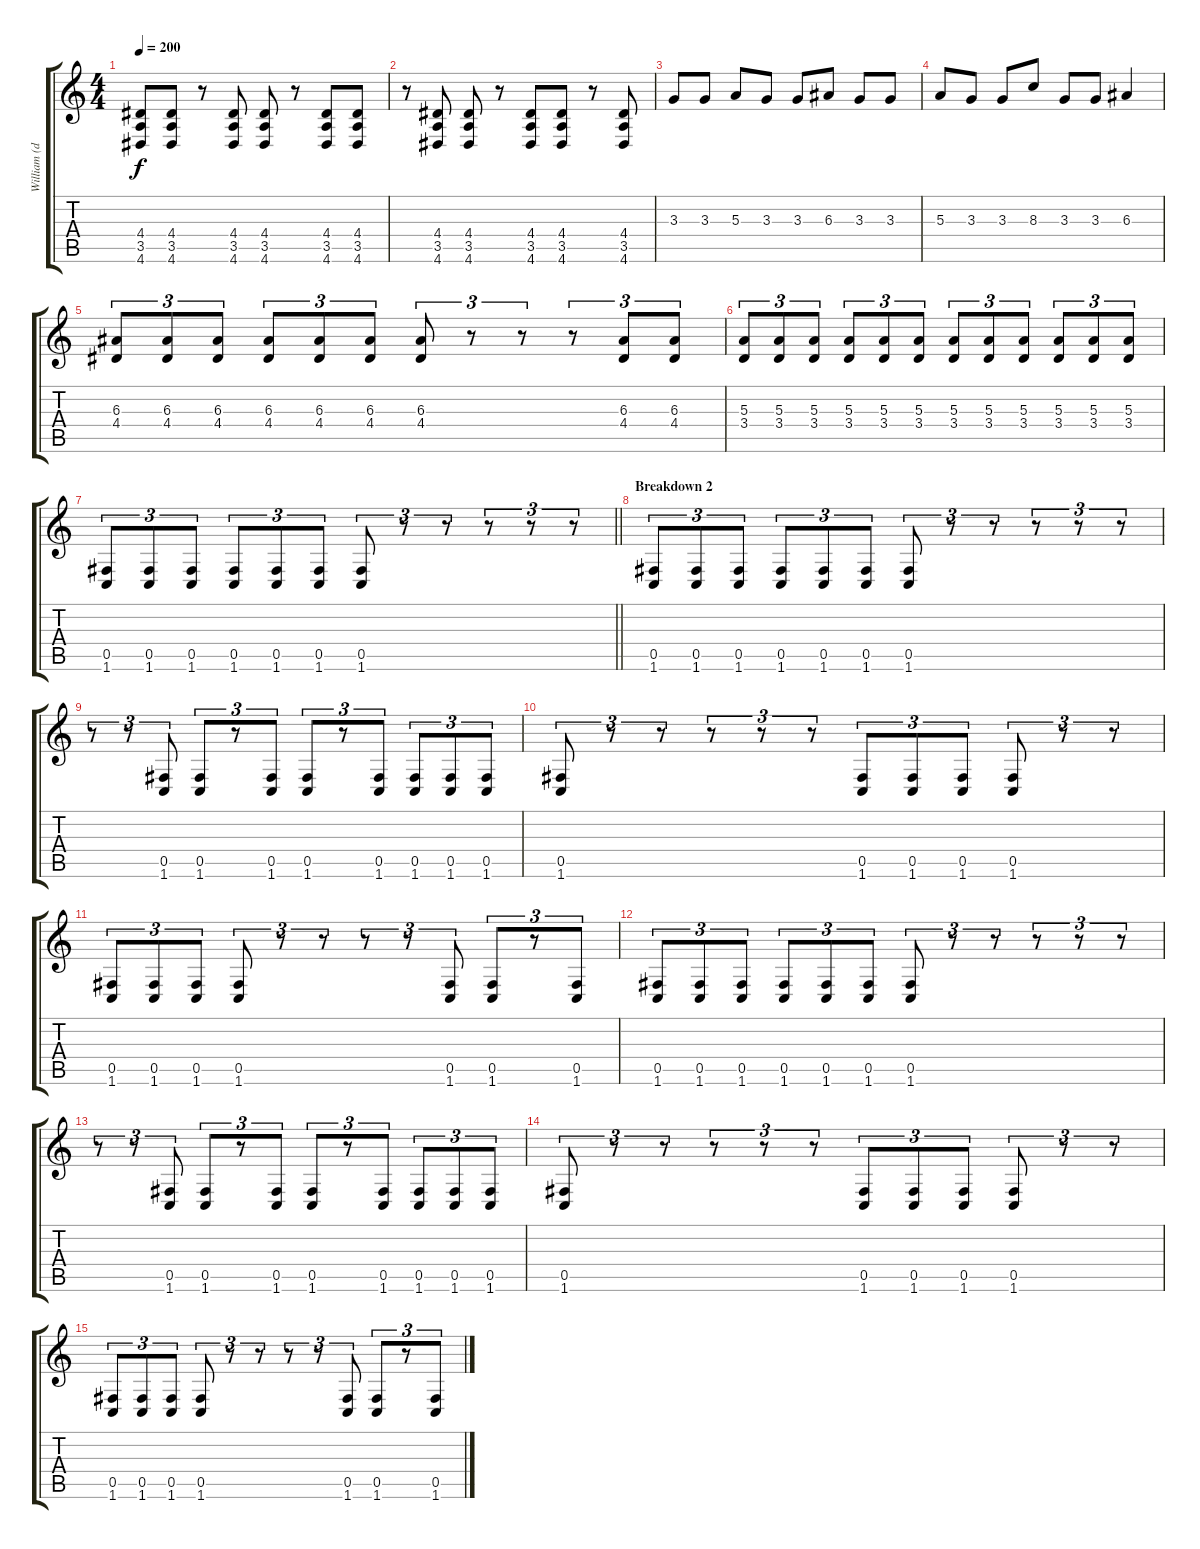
\track ("William (dist)" "William (d") {instrument distortionguitar}
\staff {score tabs}
\tuning (Db4 Ab3 E3 B2 Gb2 B1) {hide}
\ts (4 4)
\tempo 200
\clef g2
\ks c
(4.4 3.5 4.6).8{dy f} (4.4 3.5 4.6).8 r.8 (4.4 3.5 4.6).8 (4.4 3.5 4.6).8 r.8 (4.4 3.5 4.6).8 (4.4 3.5 4.6).8 |
r.8 (4.4 3.5 4.6).8 (4.4 3.5 4.6).8 r.8 (4.4 3.5 4.6).8 (4.4 3.5 4.6).8 r.8 (4.4 3.5 4.6).8 |
3.3.8 3.3.8 5.3.8 3.3.8 3.3.8 6.3.8 3.3.8 3.3.8 |
5.3.8 3.3.8 3.3.8 8.3.8 3.3.8 3.3.8 6.3.4 |
(6.3 4.4).8{tu (3 2)} (6.3 4.4).8{tu (3 2)} (6.3 4.4).8{tu (3 2)} (6.3 4.4).8{tu (3 2)} (6.3 4.4).8{tu (3 2)} (6.3 4.4).8{tu (3 2)} (6.3 4.4).8{tu (3 2)} r.8{tu (3 2)} r.8{tu (3 2)} r.8{tu (3 2)} (6.3 4.4).8{tu (3 2)} (6.3 4.4).8{tu (3 2)} |
(5.3 3.4).8{tu (3 2)} (5.3 3.4).8{tu (3 2)} (5.3 3.4).8{tu (3 2)} (5.3 3.4).8{tu (3 2)} (5.3 3.4).8{tu (3 2)} (5.3 3.4).8{tu (3 2)} (5.3 3.4).8{tu (3 2)} (5.3 3.4).8{tu (3 2)} (5.3 3.4).8{tu (3 2)} (5.3 3.4).8{tu (3 2)} (5.3 3.4).8{tu (3 2)} (5.3 3.4).8{tu (3 2)} |
\barLineRight lightlight
(0.5 1.6).8{tu (3 2)} (0.5 1.6).8{tu (3 2)} (0.5 1.6).8{tu (3 2)} (0.5 1.6).8{tu (3 2)} (0.5 1.6).8{tu (3 2)} (0.5 1.6).8{tu (3 2)} (0.5 1.6).8{tu (3 2)} r.8{tu (3 2)} r.8{tu (3 2)} r.8{tu (3 2)} r.8{tu (3 2)} r.8{tu (3 2)} |
\section ("" "Breakdown 2")
(0.5 1.6).8{tu (3 2)} (0.5 1.6).8{tu (3 2)} (0.5 1.6).8{tu (3 2)} (0.5 1.6).8{tu (3 2)} (0.5 1.6).8{tu (3 2)} (0.5 1.6).8{tu (3 2)} (0.5 1.6).8{tu (3 2)} r.8{tu (3 2)} r.8{tu (3 2)} r.8{tu (3 2)} r.8{tu (3 2)} r.8{tu (3 2)} |
r.8{tu (3 2)} r.8{tu (3 2)} (0.5 1.6).8{tu (3 2)} (0.5 1.6).8{tu (3 2)} r.8{tu (3 2)} (0.5 1.6).8{tu (3 2)} (0.5 1.6).8{tu (3 2)} r.8{tu (3 2)} (0.5 1.6).8{tu (3 2)} (0.5 1.6).8{tu (3 2)} (0.5 1.6).8{tu (3 2)} (0.5 1.6).8{tu (3 2)} |
(0.5 1.6).8{tu (3 2)} r.8{tu (3 2)} r.8{tu (3 2)} r.8{tu (3 2)} r.8{tu (3 2)} r.8{tu (3 2)} (0.5 1.6).8{tu (3 2)} (0.5 1.6).8{tu (3 2)} (0.5 1.6).8{tu (3 2)} (0.5 1.6).8{tu (3 2)} r.8{tu (3 2)} r.8{tu (3 2)} |
(0.5 1.6).8{tu (3 2)} (0.5 1.6).8{tu (3 2)} (0.5 1.6).8{tu (3 2)} (0.5 1.6).8{tu (3 2)} r.8{tu (3 2)} r.8{tu (3 2)} r.8{tu (3 2)} r.8{tu (3 2)} (0.5 1.6).8{tu (3 2)} (0.5 1.6).8{tu (3 2)} r.8{tu (3 2)} (0.5 1.6).8{tu (3 2)} |
(0.5 1.6).8{tu (3 2)} (0.5 1.6).8{tu (3 2)} (0.5 1.6).8{tu (3 2)} (0.5 1.6).8{tu (3 2)} (0.5 1.6).8{tu (3 2)} (0.5 1.6).8{tu (3 2)} (0.5 1.6).8{tu (3 2)} r.8{tu (3 2)} r.8{tu (3 2)} r.8{tu (3 2)} r.8{tu (3 2)} r.8{tu (3 2)} |
r.8{tu (3 2)} r.8{tu (3 2)} (0.5 1.6).8{tu (3 2)} (0.5 1.6).8{tu (3 2)} r.8{tu (3 2)} (0.5 1.6).8{tu (3 2)} (0.5 1.6).8{tu (3 2)} r.8{tu (3 2)} (0.5 1.6).8{tu (3 2)} (0.5 1.6).8{tu (3 2)} (0.5 1.6).8{tu (3 2)} (0.5 1.6).8{tu (3 2)} |
(0.5 1.6).8{tu (3 2)} r.8{tu (3 2)} r.8{tu (3 2)} r.8{tu (3 2)} r.8{tu (3 2)} r.8{tu (3 2)} (0.5 1.6).8{tu (3 2)} (0.5 1.6).8{tu (3 2)} (0.5 1.6).8{tu (3 2)} (0.5 1.6).8{tu (3 2)} r.8{tu (3 2)} r.8{tu (3 2)} |
(0.5 1.6).8{tu (3 2)} (0.5 1.6).8{tu (3 2)} (0.5 1.6).8{tu (3 2)} (0.5 1.6).8{tu (3 2)} r.8{tu (3 2)} r.8{tu (3 2)} r.8{tu (3 2)} r.8{tu (3 2)} (0.5 1.6).8{tu (3 2)} (0.5 1.6).8{tu (3 2)} r.8{tu (3 2)} (0.5 1.6).8{tu (3 2)}
